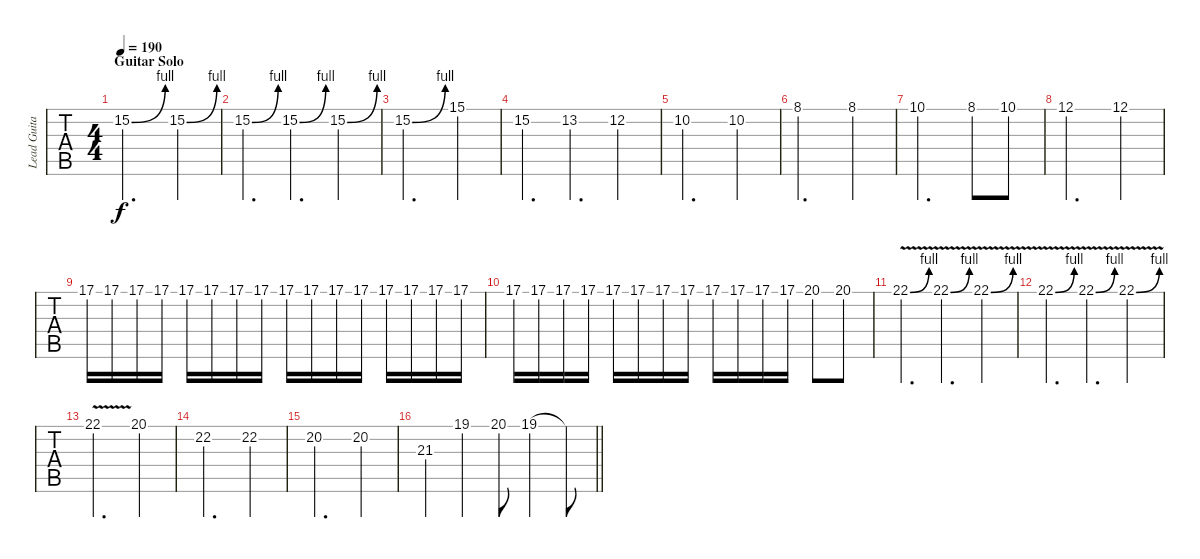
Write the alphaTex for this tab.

\track ("Lead Guitar" "Lead Guita") {instrument distortionguitar}
\staff {tabs}
\tuning (D4 A3 F3 C3 G2 C2) {hide}
\ts (4 4)
\section ("" "Guitar Solo")
\tempo 190
\clef g2
\ks c
15.2{be (bend 0 0 60 4)}.2{d dy f} 15.2{be (bend 0 0 60 4)}.4 |
15.2{be (bend 0 0 60 4)}.4{d} 15.2{be (bend 0 0 60 4)}.4{d} 15.2{be (bend 0 0 60 4)}.4 |
15.2{be (bend 0 0 60 4)}.2{d} 15.1.4 |
15.2.4{d} 13.2.4{d} 12.2.4 |
10.2.2{d} 10.2.4 |
8.1.2{d} 8.1.4 |
10.1.2{d} 8.1.8 10.1.8 |
12.1.2{d} 12.1.4 |
17.1.16 17.1.16 17.1.16 17.1.16 17.1.16 17.1.16 17.1.16 17.1.16 17.1.16 17.1.16 17.1.16 17.1.16 17.1.16 17.1.16 17.1.16 17.1.16 |
17.1.16 17.1.16 17.1.16 17.1.16 17.1.16 17.1.16 17.1.16 17.1.16 17.1.16 17.1.16 17.1.16 17.1.16 20.1.8 20.1.8 |
22.1{be (bend 0 0 60 4) v}.4{d} 22.1{be (bend 0 0 60 4) v}.4{d} 22.1{be (bend 0 0 60 4) v}.4 |
22.1{be (bend 0 0 60 4) v}.4{d} 22.1{be (bend 0 0 60 4) v}.4{d} 22.1{be (bend 0 0 60 4) v}.4 |
22.1{v}.2{d} 20.1.4 |
22.2.2{d} 22.2.4 |
20.2.2{d} 20.2.4 |
\barLineRight lightlight
21.3.4 19.1.4 20.1.8 19.1.4 19.1{t}.8
